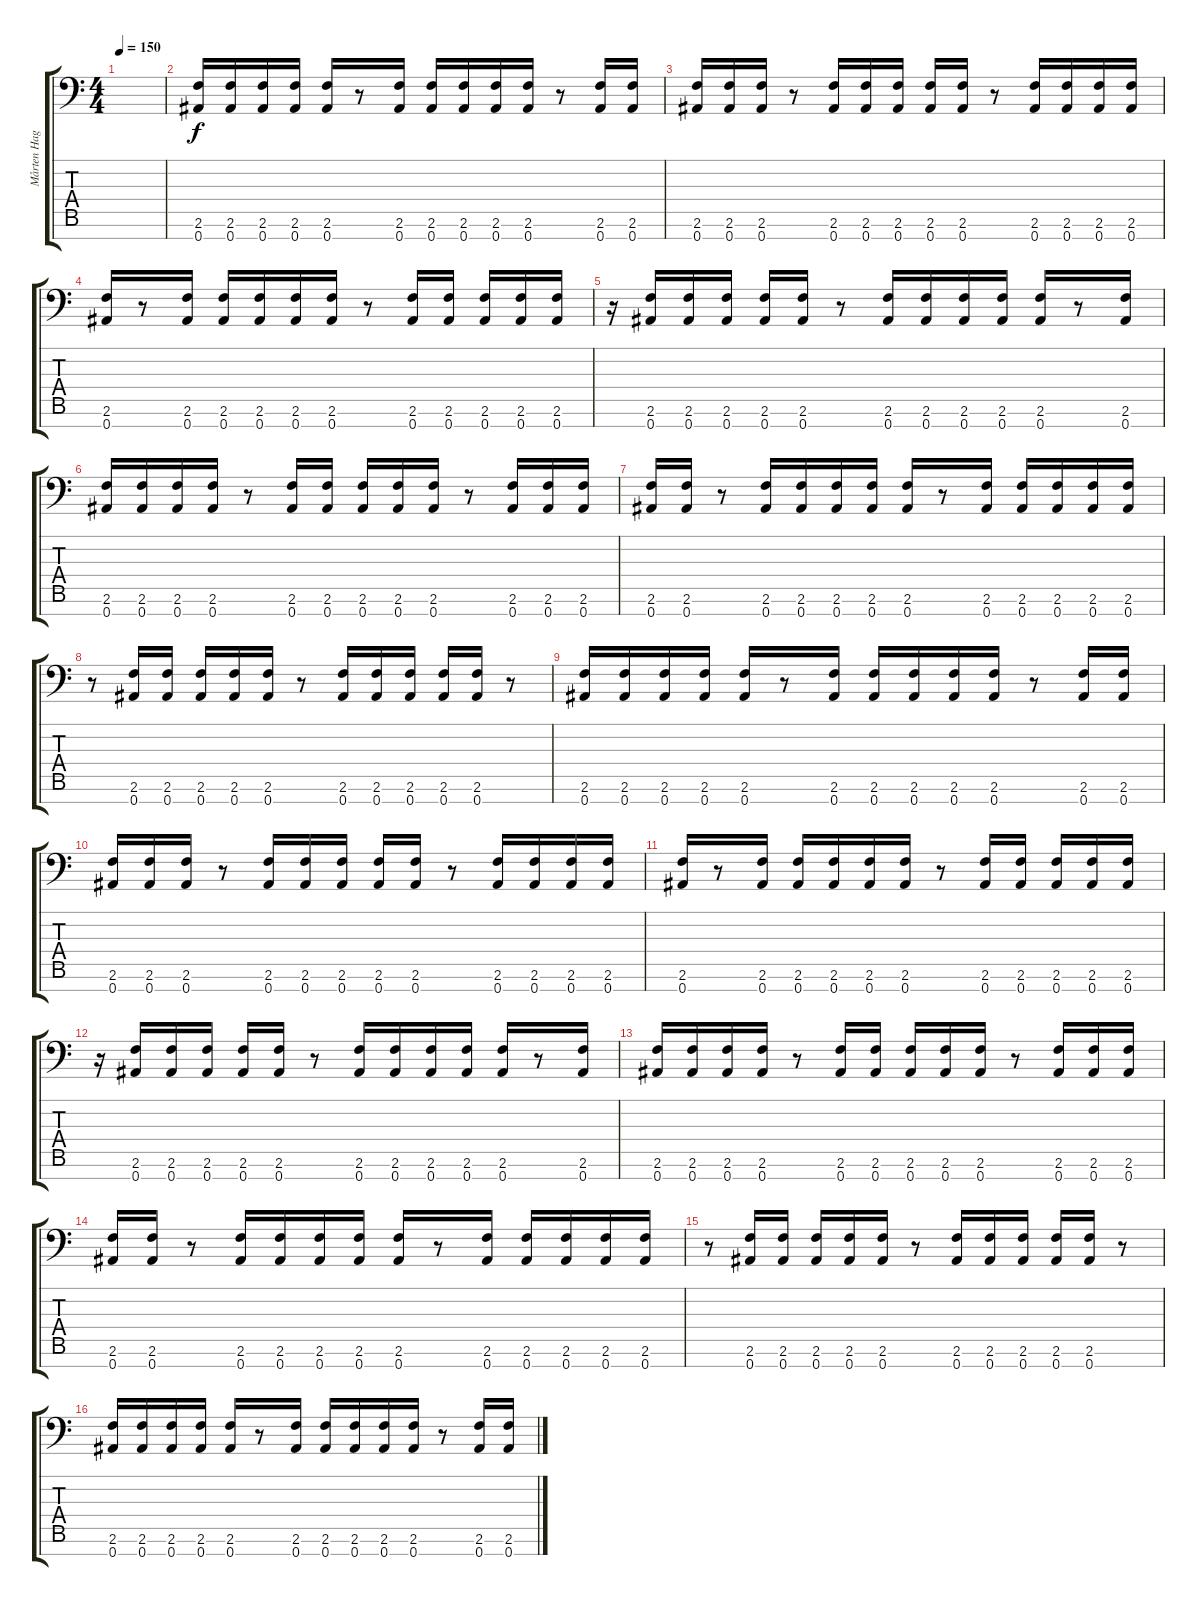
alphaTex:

\track ("Mårten Hagström" "Mårten Hag") {instrument distortionguitar}
\staff {score tabs}
\tuning (Eb4 Bb3 Gb3 Db3 Ab2 Eb2 Bb1) {hide}
\ts (4 4)
\tempo 150
\clef f4
\ks c
|
(2.6 0.7).16 (2.6 0.7).16 (2.6 0.7).16 (2.6 0.7).16 (2.6 0.7).16 r.8 (2.6 0.7).16 (2.6 0.7).16 (2.6 0.7).16 (2.6 0.7).16 (2.6 0.7).16 r.8 (2.6 0.7).16 (2.6 0.7).16 |
(2.6 0.7).16 (2.6 0.7).16 (2.6 0.7).16 r.8 (2.6 0.7).16 (2.6 0.7).16 (2.6 0.7).16 (2.6 0.7).16 (2.6 0.7).16 r.8 (2.6 0.7).16 (2.6 0.7).16 (2.6 0.7).16 (2.6 0.7).16 |
(2.6 0.7).16 r.8 (2.6 0.7).16 (2.6 0.7).16 (2.6 0.7).16 (2.6 0.7).16 (2.6 0.7).16 r.8 (2.6 0.7).16 (2.6 0.7).16 (2.6 0.7).16 (2.6 0.7).16 (2.6 0.7).16 |
r.16 (2.6 0.7).16 (2.6 0.7).16 (2.6 0.7).16 (2.6 0.7).16 (2.6 0.7).16 r.8 (2.6 0.7).16 (2.6 0.7).16 (2.6 0.7).16 (2.6 0.7).16 (2.6 0.7).16 r.8 (2.6 0.7).16 |
(2.6 0.7).16 (2.6 0.7).16 (2.6 0.7).16 (2.6 0.7).16 r.8 (2.6 0.7).16 (2.6 0.7).16 (2.6 0.7).16 (2.6 0.7).16 (2.6 0.7).16 r.8 (2.6 0.7).16 (2.6 0.7).16 (2.6 0.7).16 |
(2.6 0.7).16 (2.6 0.7).16 r.8 (2.6 0.7).16 (2.6 0.7).16 (2.6 0.7).16 (2.6 0.7).16 (2.6 0.7).16 r.8 (2.6 0.7).16 (2.6 0.7).16 (2.6 0.7).16 (2.6 0.7).16 (2.6 0.7).16 |
r.8 (2.6 0.7).16 (2.6 0.7).16 (2.6 0.7).16 (2.6 0.7).16 (2.6 0.7).16 r.8 (2.6 0.7).16 (2.6 0.7).16 (2.6 0.7).16 (2.6 0.7).16 (2.6 0.7).16 r.8 |
(2.6 0.7).16 (2.6 0.7).16 (2.6 0.7).16 (2.6 0.7).16 (2.6 0.7).16 r.8 (2.6 0.7).16 (2.6 0.7).16 (2.6 0.7).16 (2.6 0.7).16 (2.6 0.7).16 r.8 (2.6 0.7).16 (2.6 0.7).16 |
(2.6 0.7).16 (2.6 0.7).16 (2.6 0.7).16 r.8 (2.6 0.7).16 (2.6 0.7).16 (2.6 0.7).16 (2.6 0.7).16 (2.6 0.7).16 r.8 (2.6 0.7).16 (2.6 0.7).16 (2.6 0.7).16 (2.6 0.7).16 |
(2.6 0.7).16 r.8 (2.6 0.7).16 (2.6 0.7).16 (2.6 0.7).16 (2.6 0.7).16 (2.6 0.7).16 r.8 (2.6 0.7).16 (2.6 0.7).16 (2.6 0.7).16 (2.6 0.7).16 (2.6 0.7).16 |
r.16 (2.6 0.7).16 (2.6 0.7).16 (2.6 0.7).16 (2.6 0.7).16 (2.6 0.7).16 r.8 (2.6 0.7).16 (2.6 0.7).16 (2.6 0.7).16 (2.6 0.7).16 (2.6 0.7).16 r.8 (2.6 0.7).16 |
(2.6 0.7).16 (2.6 0.7).16 (2.6 0.7).16 (2.6 0.7).16 r.8 (2.6 0.7).16 (2.6 0.7).16 (2.6 0.7).16 (2.6 0.7).16 (2.6 0.7).16 r.8 (2.6 0.7).16 (2.6 0.7).16 (2.6 0.7).16 |
(2.6 0.7).16 (2.6 0.7).16 r.8 (2.6 0.7).16 (2.6 0.7).16 (2.6 0.7).16 (2.6 0.7).16 (2.6 0.7).16 r.8 (2.6 0.7).16 (2.6 0.7).16 (2.6 0.7).16 (2.6 0.7).16 (2.6 0.7).16 |
r.8 (2.6 0.7).16 (2.6 0.7).16 (2.6 0.7).16 (2.6 0.7).16 (2.6 0.7).16 r.8 (2.6 0.7).16 (2.6 0.7).16 (2.6 0.7).16 (2.6 0.7).16 (2.6 0.7).16 r.8 |
(2.6 0.7).16 (2.6 0.7).16 (2.6 0.7).16 (2.6 0.7).16 (2.6 0.7).16 r.8 (2.6 0.7).16 (2.6 0.7).16 (2.6 0.7).16 (2.6 0.7).16 (2.6 0.7).16 r.8 (2.6 0.7).16 (2.6 0.7).16
